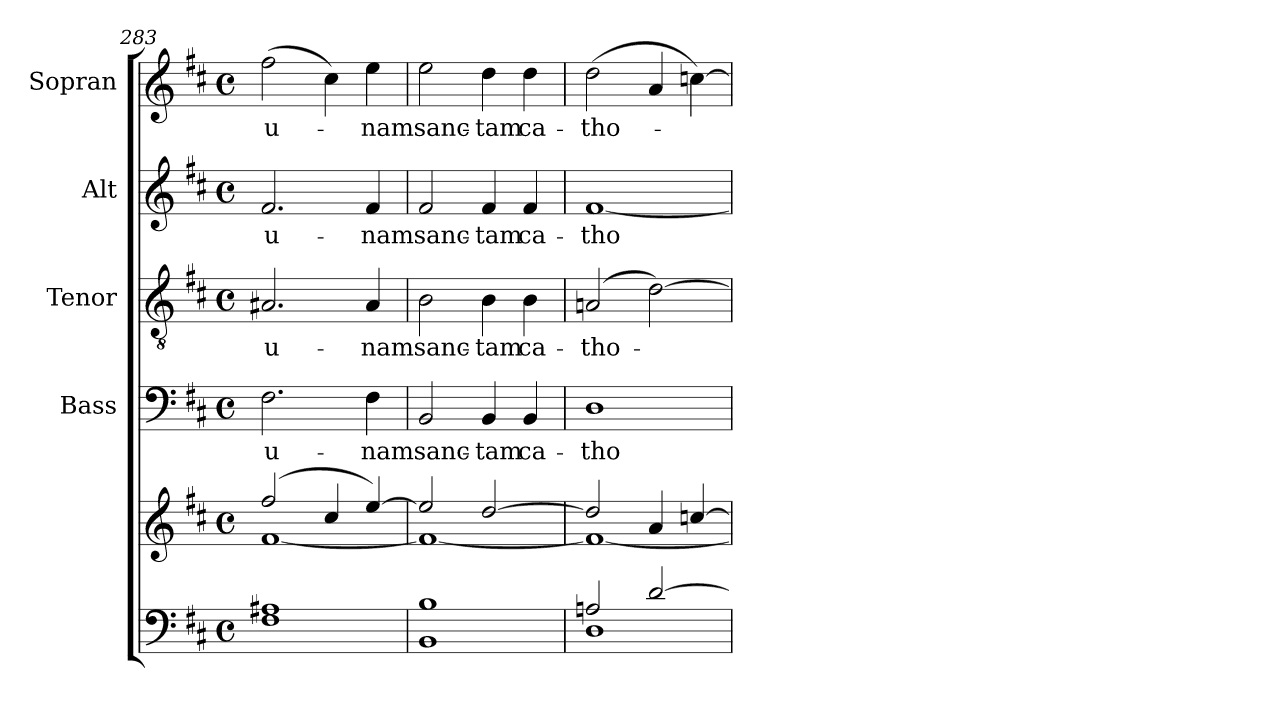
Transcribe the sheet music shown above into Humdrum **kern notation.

**kern	**kern	**kern	**text	**kern	**text	**kern	**text	**kern	**text
*part5	*part5	*part4	*part4	*part3	*part3	*part2	*part2	*part1	*part1
*staff6	*staff5	*staff4	*staff4	*staff3	*staff3	*staff2	*staff2	*staff1	*staff1
*	*	*I"Bass	*	*I"Tenor	*	*I"Alt	*	*I"Sopran	*
*	*	*I'B.	*	*I'T.	*	*I'A.	*	*I'S.	*
*clefF4	*clefG2	*clefF4	*	*clefGv2	*	*clefG2	*	*clefG2	*
*k[f#c#]	*k[f#c#]	*k[f#c#]	*	*k[f#c#]	*	*k[f#c#]	*	*k[f#c#]	*
*D:	*D:	*D:	*	*D:	*	*D:	*	*D:	*
*M4/4	*M4/4	*M4/4	*	*M4/4	*	*M4/4	*	*M4/4	*
*met(c)	*met(c)	*met(c)	*	*met(c)	*	*met(c)	*	*met(c)	*
=283	=283	=283	=283	=283	=283	=283	=283	=283	=283
*^	*^	*	*	*	*	*	*	*	*
!	!	!	!	!	!LO:LY:b	!	!LO:LY:b	!	!LO:LY:b	!	!LO:LY:b
1A#X	1F#	(2ff#/	[<1f#	2.F#\	u-	2.A#X/	u-	2.f#/	u-	(>2ff#\	u-
.	.	4cc#/	.	.	.	.	.	.	.	4cc#\)	.
!	!	!	!	!	!LO:LY:b	!	!LO:LY:b	!	!LO:LY:b	!	!LO:LY:b
.	.	[>4ee/)	.	4F#\	-nam	4A#/	-nam	4f#/	-nam	4ee\	-nam
=284	=284	=284	=284	=284	=284	=284	=284	=284	=284	=284	=284
!	!	!	!	!	!LO:LY:b	!	!LO:LY:b	!	!LO:LY:b	!	!LO:LY:b
1B	1BB	2ee/]	1f#_	2BB/	sanc-	2B\	sanc-	2f#/	sanc-	2ee\	sanc-
!	!	!	!	!	!LO:LY:b	!	!LO:LY:b	!	!LO:LY:b	!	!LO:LY:b
.	.	[>2dd/	.	4BB/	-tam	4B\	-tam	4f#/	-tam	4dd\	-tam
!	!	!	!	!	!LO:LY:b	!	!LO:LY:b	!	!LO:LY:b	!	!LO:LY:b
.	.	.	.	4BB/	ca-	4B\	ca-	4f#/	ca-	4dd\	ca-
=285	=285	=285	=285	=285	=285	=285	=285	=285	=285	=285	=285
!	!	!	!	!	!LO:LY:b	!	!LO:LY:b	!	!LO:LY:b	!	!LO:LY:b
2An/	1D	2dd/]	1f#_	1D	-tho-	(2An/	-tho-	[1f#	-tho-	(>2dd\	-tho-
[>2d/	.	4a/	.	.	.	[2d\)	.	.	.	4a/	.
.	.	[>4ccn/	.	.	.	.	.	.	.	[4ccn\)	.
*v	*v	*	*	*	*	*	*	*	*	*	*
*	*v	*v	*	*	*	*	*	*	*	*
=	=	=	=	=	=	=	=	=	=
*-	*-	*-	*-	*-	*-	*-	*-	*-	*-
